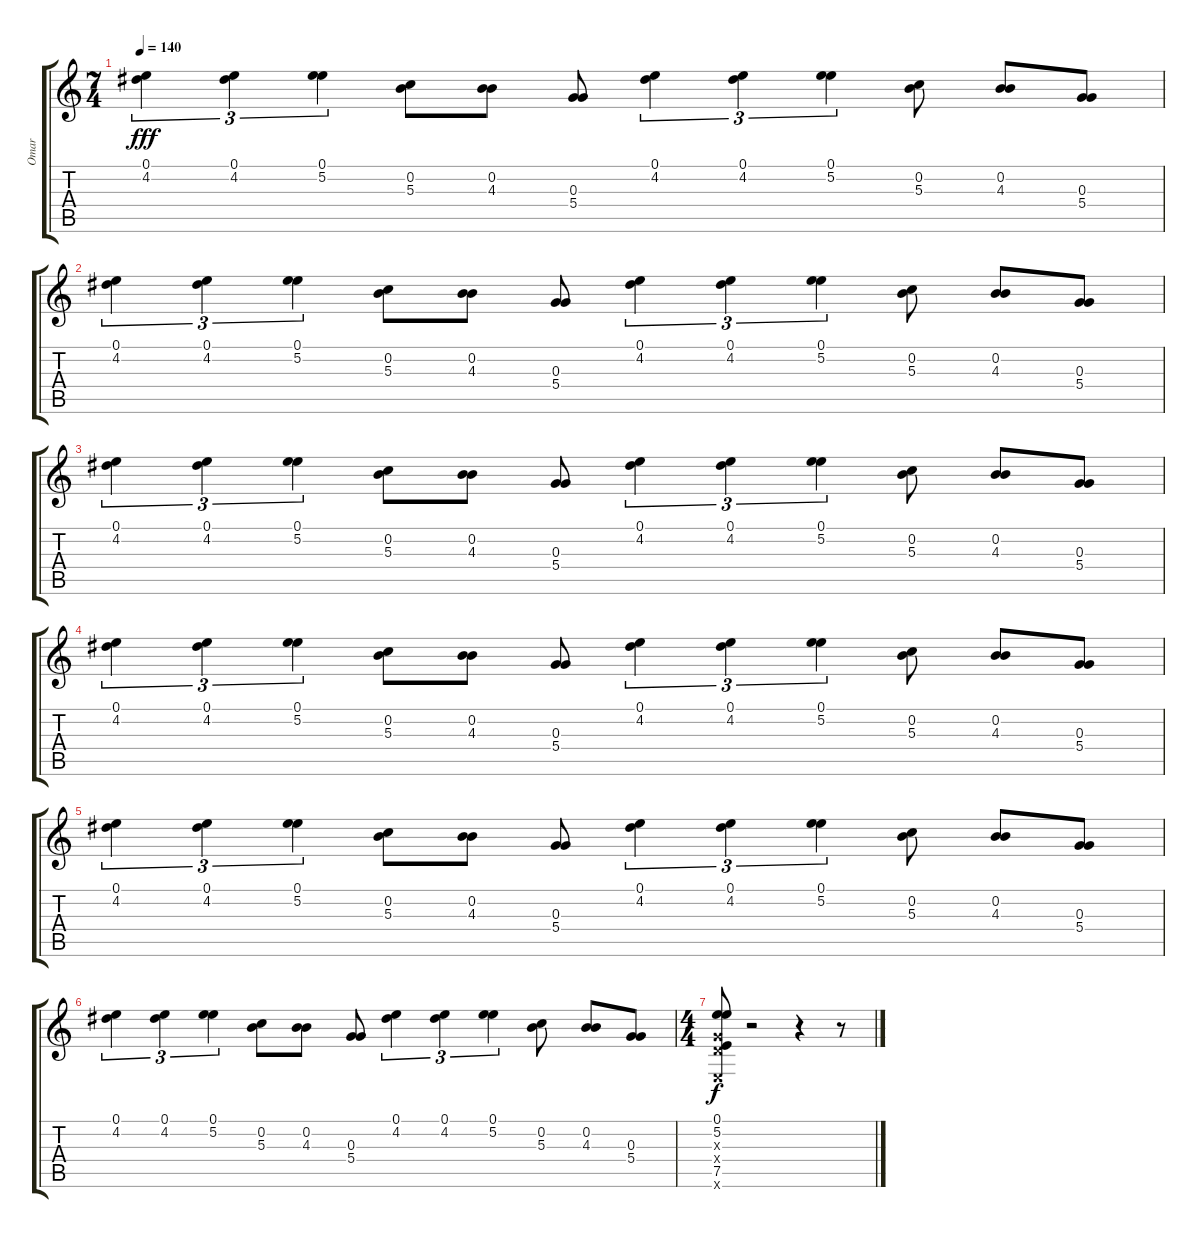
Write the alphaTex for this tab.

\track ("Omar" "Omar") {instrument distortionguitar}
\staff {score tabs}
\tuning (E4 B3 G3 D3 A2 E2) {hide}
\ts (7 4)
\tempo 140
\clef g2
\ks c
(0.1 4.2).4{tu (3 2) dy fff} (0.1 4.2).4{tu (3 2)} (0.1 5.2).4{tu (3 2)} (0.2 5.3).8 (0.2 4.3).8 (0.3 5.4).8 (0.1 4.2).4{tu (3 2)} (0.1 4.2).4{tu (3 2)} (0.1 5.2).4{tu (3 2)} (0.2 5.3).8 (0.2 4.3).8 (0.3 5.4).8 |
(0.1 4.2).4{tu (3 2)} (0.1 4.2).4{tu (3 2)} (0.1 5.2).4{tu (3 2)} (0.2 5.3).8 (0.2 4.3).8 (0.3 5.4).8 (0.1 4.2).4{tu (3 2)} (0.1 4.2).4{tu (3 2)} (0.1 5.2).4{tu (3 2)} (0.2 5.3).8 (0.2 4.3).8 (0.3 5.4).8 |
(0.1 4.2).4{tu (3 2)} (0.1 4.2).4{tu (3 2)} (0.1 5.2).4{tu (3 2)} (0.2 5.3).8 (0.2 4.3).8 (0.3 5.4).8 (0.1 4.2).4{tu (3 2)} (0.1 4.2).4{tu (3 2)} (0.1 5.2).4{tu (3 2)} (0.2 5.3).8 (0.2 4.3).8 (0.3 5.4).8 |
(0.1 4.2).4{tu (3 2)} (0.1 4.2).4{tu (3 2)} (0.1 5.2).4{tu (3 2)} (0.2 5.3).8 (0.2 4.3).8 (0.3 5.4).8 (0.1 4.2).4{tu (3 2)} (0.1 4.2).4{tu (3 2)} (0.1 5.2).4{tu (3 2)} (0.2 5.3).8 (0.2 4.3).8 (0.3 5.4).8 |
(0.1 4.2).4{tu (3 2)} (0.1 4.2).4{tu (3 2)} (0.1 5.2).4{tu (3 2)} (0.2 5.3).8 (0.2 4.3).8 (0.3 5.4).8 (0.1 4.2).4{tu (3 2)} (0.1 4.2).4{tu (3 2)} (0.1 5.2).4{tu (3 2)} (0.2 5.3).8 (0.2 4.3).8 (0.3 5.4).8 |
(0.1 4.2).4{tu (3 2)} (0.1 4.2).4{tu (3 2)} (0.1 5.2).4{tu (3 2)} (0.2 5.3).8 (0.2 4.3).8 (0.3 5.4).8 (0.1 4.2).4{tu (3 2)} (0.1 4.2).4{tu (3 2)} (0.1 5.2).4{tu (3 2)} (0.2 5.3).8 (0.2 4.3).8 (0.3 5.4).8 |
\ts (4 4)
(0.1 5.2 0.3{x} 0.4{x} 7.5 0.6{x}).8{dy f} r.2 r.4 r.8
